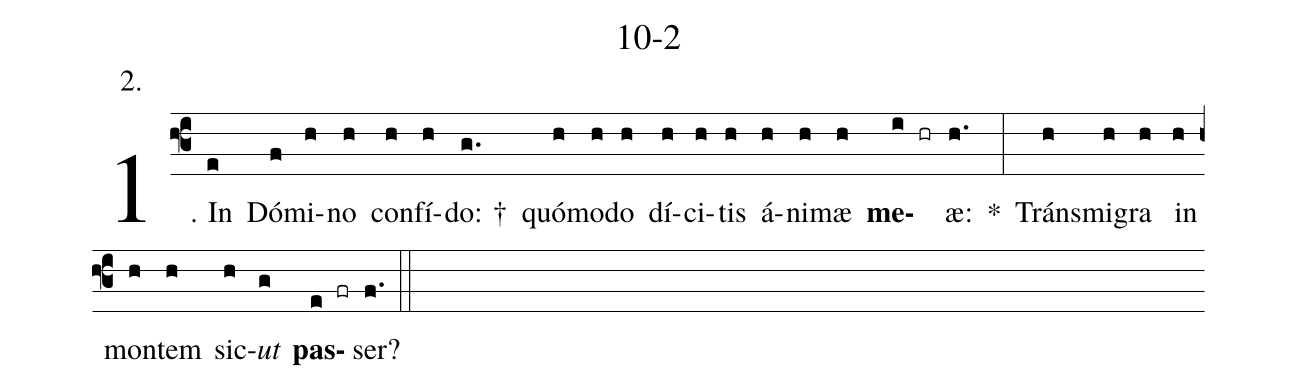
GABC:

name: 10-2;
annotation: 2.;
%%
(f3)1. In(e) Dó(f)mi(h)no(h) con(h)fí(h)do: †(g.) quó(h)mo(h)do(h) dí(h)ci(h)tis(h) á(h)ni(h)mæ(h) <b>me</b>(i hr)æ:(h.) *(:) Tráns(h)mi(h)gra(h) in(h) mon(h)tem(h) sic(h)<i>ut</i>(g) <b>pas</b>(e fr)ser?(f.) (::)
